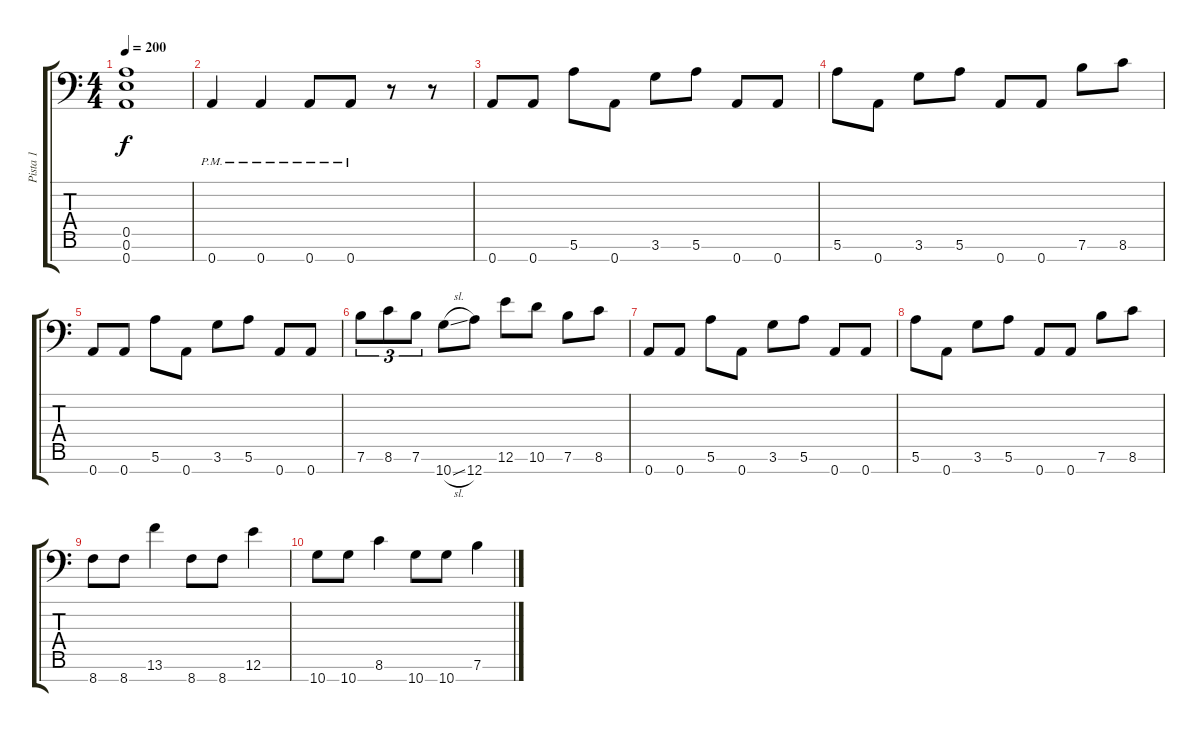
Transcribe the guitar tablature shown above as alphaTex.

\track ("Pista 1" "Pista 1") {instrument distortionguitar}
\staff {score tabs}
\tuning (E4 B3 G3 D3 A2 E2 A1) {hide}
\ts (4 4)
\tempo 200
\clef f4
\ks c
(0.5 0.6 0.7).1{dy f} |
0.7{pm}.4 0.7{pm}.4 0.7{pm}.8 0.7{pm}.8 r.8 r.8 |
0.7.8 0.7.8 5.6.8 0.7.8 3.6.8 5.6.8 0.7.8 0.7.8 |
5.6.8 0.7.8 3.6.8 5.6.8 0.7.8 0.7.8 7.6.8 8.6.8 |
0.7.8 0.7.8 5.6.8 0.7.8 3.6.8 5.6.8 0.7.8 0.7.8 |
7.6.8{tu (3 2)} 8.6.8{tu (3 2)} 7.6.8{tu (3 2)} 10.7{sl}.8 12.7.8 12.6.8 10.6.8 7.6.8 8.6.8 |
0.7.8 0.7.8 5.6.8 0.7.8 3.6.8 5.6.8 0.7.8 0.7.8 |
5.6.8 0.7.8 3.6.8 5.6.8 0.7.8 0.7.8 7.6.8 8.6.8 |
8.7.8 8.7.8 13.6.4 8.7.8 8.7.8 12.6.4 |
10.7.8 10.7.8 8.6.4 10.7.8 10.7.8 7.6.4
